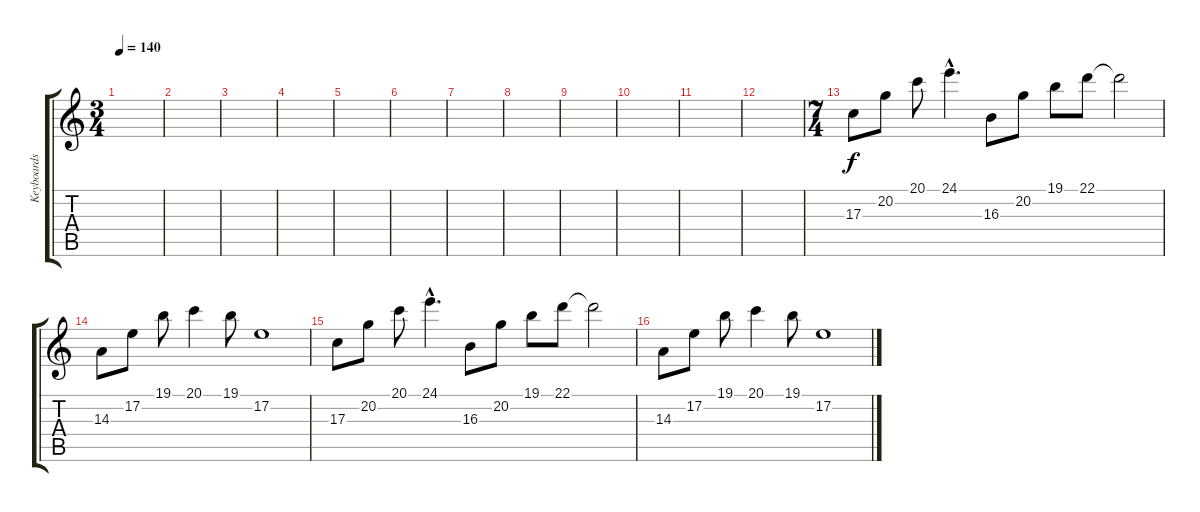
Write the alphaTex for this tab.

\track ("Keyboards" "Keyboards") {instrument acousticgrandpiano}
\staff {score tabs}
\tuning (E4 B3 G3 D3 A2 E2) {hide}
\ts (3 4)
\tempo 140
\clef g2
\ks c
|
|
|
|
|
|
|
|
|
|
|
|
\ts (7 4)
17.3.8 20.2.8 20.1.8 24.1{hac}.4{d} 16.3.8 20.2.8 19.1.8 22.1.8 22.1{t}.2 |
14.3.8 17.2.8 19.1.8 20.1.4 19.1.8 17.2.1 |
17.3.8 20.2.8 20.1.8 24.1{hac}.4{d} 16.3.8 20.2.8 19.1.8 22.1.8 22.1{t}.2 |
14.3.8 17.2.8 19.1.8 20.1.4 19.1.8 17.2.1
